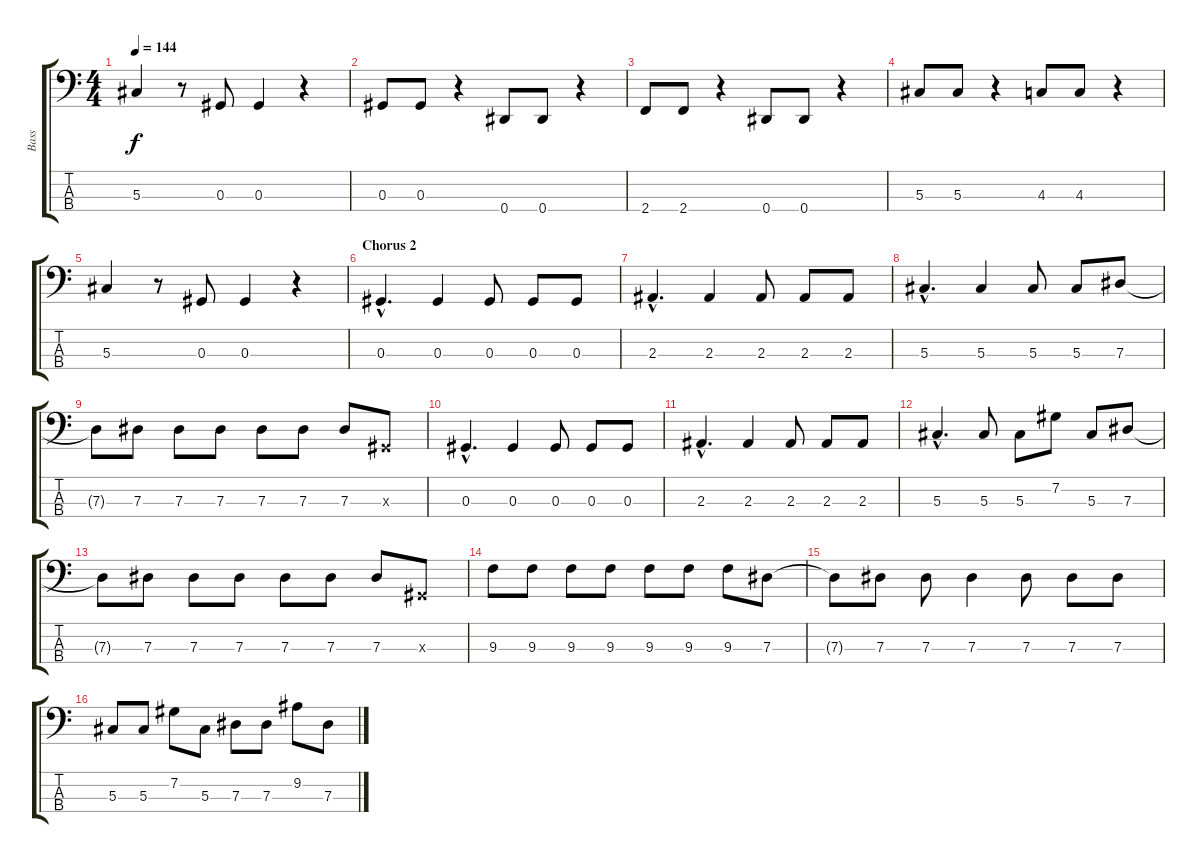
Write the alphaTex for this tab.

\track ("Bass" "Bass") {instrument electricbasspick}
\staff {score tabs}
\tuning (Gb2 Db2 Ab1 Eb1) {hide}
\ts (4 4)
\tempo 144
\clef f4
\ks c
5.3.4{dy f} r.8 0.3.8 0.3.4 r.4 |
0.3.8 0.3.8 r.4 0.4.8 0.4.8 r.4 |
2.4.8 2.4.8 r.4 0.4.8 0.4.8 r.4 |
5.3.8 5.3.8 r.4 4.3.8 4.3.8 r.4 |
5.3.4 r.8 0.3.8 0.3.4 r.4 |
\section ("" "Chorus 2")
0.3{hac}.4{d} 0.3.4 0.3.8 0.3.8 0.3.8 |
2.3{hac}.4{d} 2.3.4 2.3.8 2.3.8 2.3.8 |
5.3{hac}.4{d} 5.3.4 5.3.8 5.3.8 7.3.8 |
7.3{t}.8 7.3.8 7.3.8 7.3.8 7.3.8 7.3.8 7.3.8 0.3{x}.8 |
0.3{hac}.4{d} 0.3.4 0.3.8 0.3.8 0.3.8 |
2.3{hac}.4{d} 2.3.4 2.3.8 2.3.8 2.3.8 |
5.3{hac}.4{d} 5.3.8 5.3.8 7.2.8 5.3.8 7.3.8 |
7.3{t}.8 7.3.8 7.3.8 7.3.8 7.3.8 7.3.8 7.3.8 0.3{x}.8 |
9.3.8 9.3.8 9.3.8 9.3.8 9.3.8 9.3.8 9.3.8 7.3.8 |
7.3{t}.8 7.3.8 7.3.8 7.3.4 7.3.8 7.3.8 7.3.8 |
5.3.8 5.3.8 7.2.8 5.3.8 7.3.8 7.3.8 9.2.8 7.3.8
